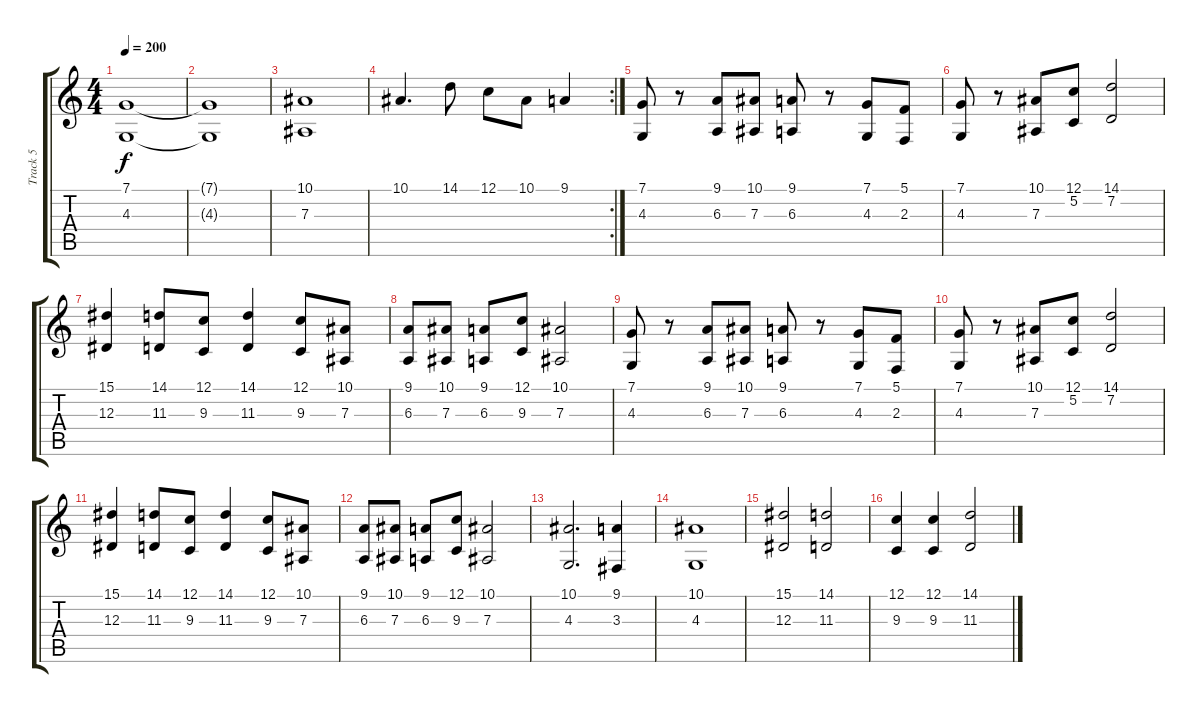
\track ("Track 5" "Track 5") {instrument stringensemble1}
\staff {score tabs}
\tuning (C4 G3 Eb3 Bb2 F2 C2) {hide}
\ts (4 4)
\tempo 200
\clef g2
\ks c
(7.1 4.3).1{dy f} |
(7.1{t} 4.3{t}).1 |
(10.1 7.3).1 |
\rc 2
10.1.4{d} 14.1.8 12.1.8 10.1.8 9.1.4 |
(7.1 4.3).8 r.8 (9.1 6.3).8 (10.1 7.3).8 (9.1 6.3).8 r.8 (7.1 4.3).8 (5.1 2.3).8 |
(7.1 4.3).8 r.8 (10.1 7.3).8 (12.1 5.2).8 (14.1 7.2).2 |
(15.1 12.3).4 (14.1 11.3).8 (12.1 9.3).8 (14.1 11.3).4 (12.1 9.3).8 (10.1 7.3).8 |
(9.1 6.3).8 (10.1 7.3).8 (9.1 6.3).8 (12.1 9.3).8 (10.1 7.3).2 |
(7.1 4.3).8 r.8 (9.1 6.3).8 (10.1 7.3).8 (9.1 6.3).8 r.8 (7.1 4.3).8 (5.1 2.3).8 |
(7.1 4.3).8 r.8 (10.1 7.3).8 (12.1 5.2).8 (14.1 7.2).2 |
(15.1 12.3).4 (14.1 11.3).8 (12.1 9.3).8 (14.1 11.3).4 (12.1 9.3).8 (10.1 7.3).8 |
(9.1 6.3).8 (10.1 7.3).8 (9.1 6.3).8 (12.1 9.3).8 (10.1 7.3).2 |
(10.1 4.3).2{d} (9.1 3.3).4 |
(10.1 4.3).1 |
(15.1 12.3).2 (14.1 11.3).2 |
(12.1 9.3).4 (12.1 9.3).4 (14.1 11.3).2
